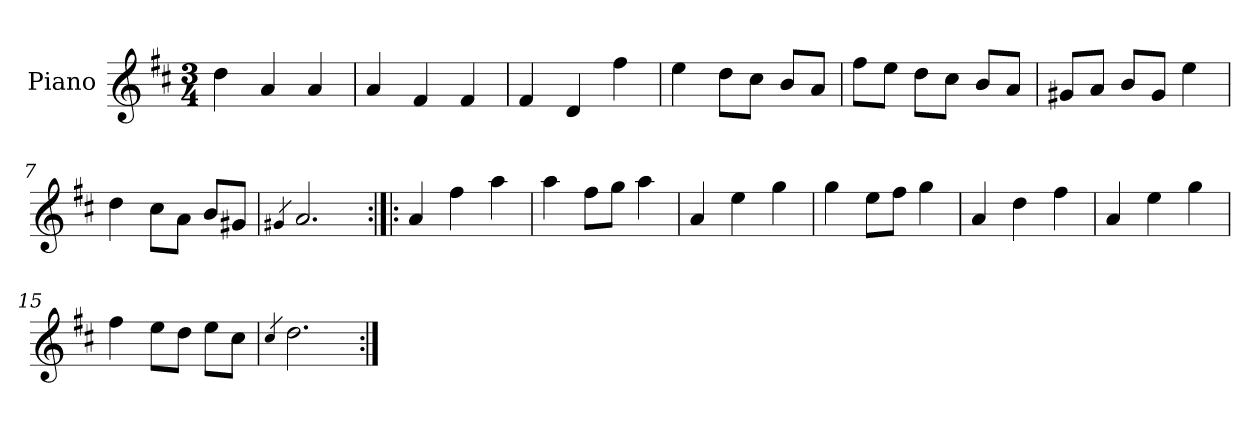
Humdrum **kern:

**kern
*part1
*staff1
*I"Piano
*I'Pno.
*clefG2
*k[f#c#]
*M3/4
=1
4dd\
4a/
4a/
=2
4a/
4f#/
4f#/
=3
4f#/
4d/
4ff#\
=4
4ee\
8dd\L
8cc#\J
8b/L
8a/J
=5
8ff#\L
8ee\J
8dd\L
8cc#\J
8b/L
8a/J
=6
8g#X/L
8a/J
8b/L
8g#/J
4ee\
=7
4dd\
8cc#\L
8a\J
8b/L
8g#X/J
=8
4qg#X/
2.a/
=9:|!|:
4a/
4ff#\
4aa\
=10
4aa\
8ff#\L
8gg\J
4aa\
=11
4a/
4ee\
4gg\
=12
4gg\
8ee\L
8ff#\J
4gg\
=13
4a/
4dd\
4ff#\
=14
4a/
4ee\
4gg\
=15
4ff#\
8ee\L
8dd\J
8ee\L
8cc#\J
=16
4qcc#/
2.dd\
=:|!
*-
